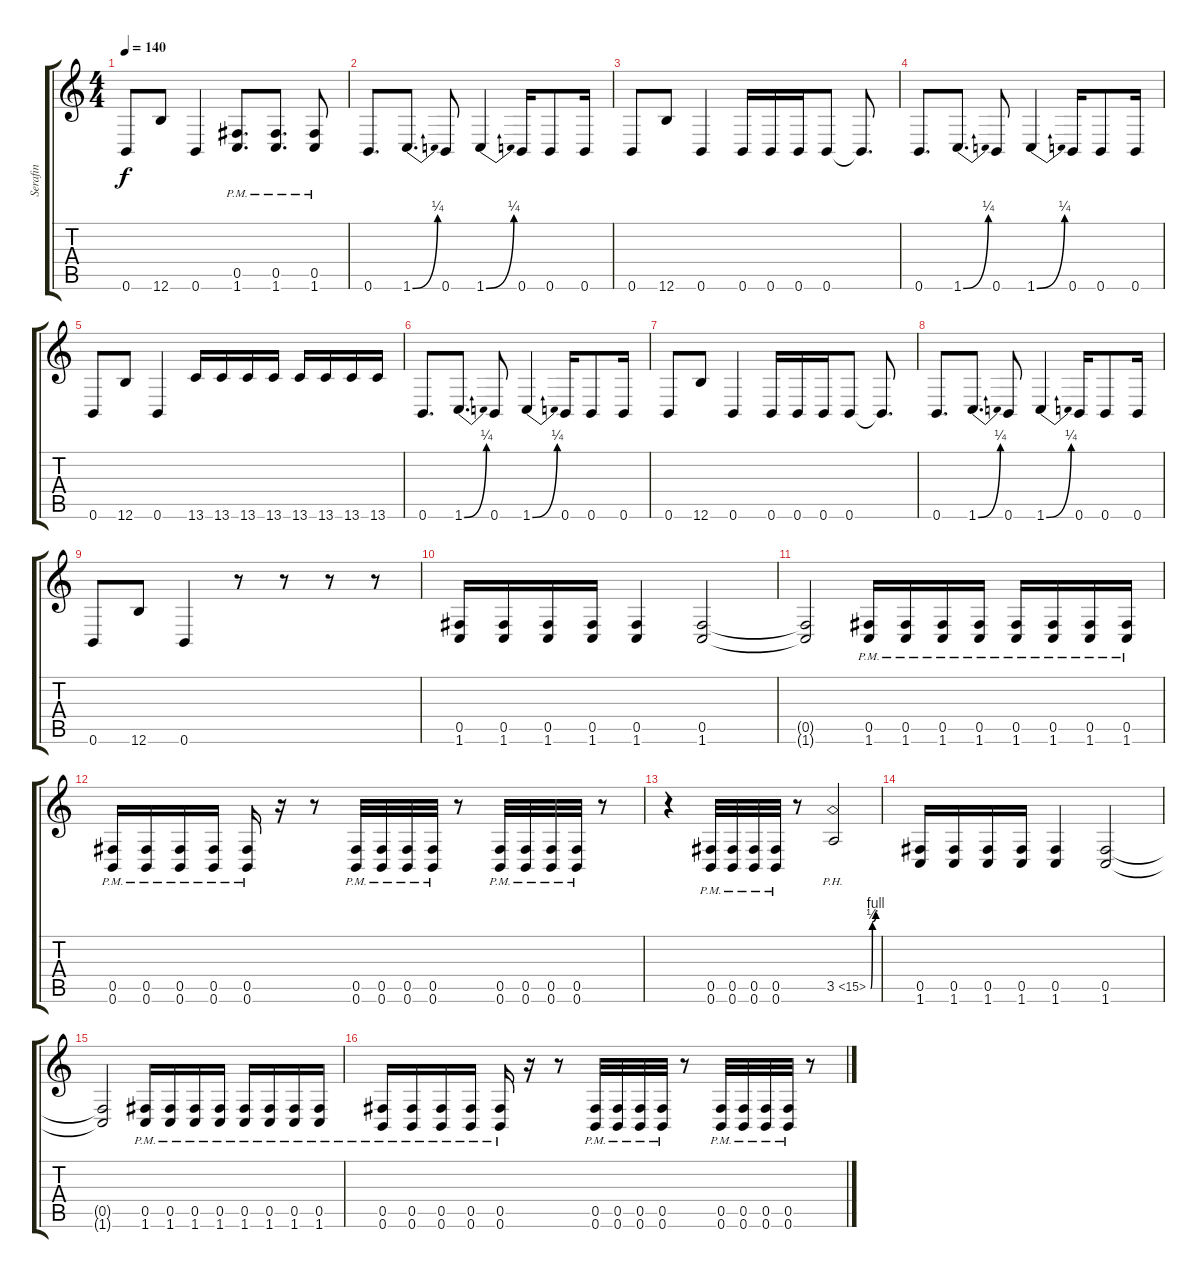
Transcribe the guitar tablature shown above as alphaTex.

\track ("Serafin" "Serafin") {instrument distortionguitar}
\staff {score tabs}
\tuning (Db4 Ab3 E3 B2 Gb2 B1) {hide}
\ts (4 4)
\tempo 140
\clef g2
\ks c
0.6.8{dy f} 12.6.8 0.6.4 (0.5{pm} 1.6{pm}).8{d} (0.5{pm} 1.6{pm}).8{d} (0.5{pm} 1.6{pm}).8 |
0.6.8{d} 1.6{be (bend 0 0 60 1)}.8{d} 0.6.8 1.6{be (bend 0 0 60 1)}.4 0.6.16 0.6.8 0.6.16 |
0.6.8 12.6.8 0.6.4 0.6.16 0.6.16 0.6.16 0.6.8 0.6{t}.8{d} |
0.6.8{d} 1.6{be (bend 0 0 60 1)}.8{d} 0.6.8 1.6{be (bend 0 0 60 1)}.4 0.6.16 0.6.8 0.6.16 |
0.6.8 12.6.8 0.6.4 13.6.16 13.6.16 13.6.16 13.6.16 13.6.16 13.6.16 13.6.16 13.6.16 |
0.6.8{d} 1.6{be (bend 0 0 60 1)}.8{d} 0.6.8 1.6{be (bend 0 0 60 1)}.4 0.6.16 0.6.8 0.6.16 |
0.6.8 12.6.8 0.6.4 0.6.16 0.6.16 0.6.16 0.6.8 0.6{t}.8{d} |
0.6.8{d} 1.6{be (bend 0 0 60 1)}.8{d} 0.6.8 1.6{be (bend 0 0 60 1)}.4 0.6.16 0.6.8 0.6.16 |
0.6.8 12.6.8 0.6.4 r.8 r.8 r.8 r.8 |
(0.5 1.6).16 (0.5 1.6).16 (0.5 1.6).16 (0.5 1.6).16 (0.5 1.6).4 (0.5 1.6).2 |
(0.5{t} 1.6{t}).2 (0.5{pm} 1.6{pm}).16 (0.5{pm} 1.6{pm}).16 (0.5{pm} 1.6{pm}).16 (0.5{pm} 1.6{pm}).16 (0.5{pm} 1.6{pm}).16 (0.5{pm} 1.6{pm}).16 (0.5{pm} 1.6{pm}).16 (0.5{pm} 1.6{pm}).16 |
(0.5{pm} 0.6{pm}).16 (0.5{pm} 0.6{pm}).16 (0.5{pm} 0.6{pm}).16 (0.5{pm} 0.6{pm}).16 (0.5{pm} 0.6{pm}).16 r.16 r.8 (0.5{pm} 0.6{pm}).32 (0.5{pm} 0.6{pm}).32 (0.5{pm} 0.6{pm}).32 (0.5{pm} 0.6{pm}).32 r.8 (0.5{pm} 0.6{pm}).32 (0.5{pm} 0.6{pm}).32 (0.5{pm} 0.6{pm}).32 (0.5{pm} 0.6{pm}).32 r.8 |
r.4 (0.5{pm} 0.6{pm}).32 (0.5{pm} 0.6{pm}).32 (0.5{pm} 0.6{pm}).32 (0.5{pm} 0.6{pm}).32 r.8 3.5{be (custom 0 0 15 2 45 4 60 4) ph 12}.2 |
(0.5 1.6).16 (0.5 1.6).16 (0.5 1.6).16 (0.5 1.6).16 (0.5 1.6).4 (0.5 1.6).2 |
(0.5{t} 1.6{t}).2 (0.5{pm} 1.6{pm}).16 (0.5{pm} 1.6{pm}).16 (0.5{pm} 1.6{pm}).16 (0.5{pm} 1.6{pm}).16 (0.5{pm} 1.6{pm}).16 (0.5{pm} 1.6{pm}).16 (0.5{pm} 1.6{pm}).16 (0.5{pm} 1.6{pm}).16 |
(0.5{pm} 0.6{pm}).16 (0.5{pm} 0.6{pm}).16 (0.5{pm} 0.6{pm}).16 (0.5{pm} 0.6{pm}).16 (0.5{pm} 0.6{pm}).16 r.16 r.8 (0.5{pm} 0.6{pm}).32 (0.5{pm} 0.6{pm}).32 (0.5{pm} 0.6{pm}).32 (0.5{pm} 0.6{pm}).32 r.8 (0.5{pm} 0.6{pm}).32 (0.5{pm} 0.6{pm}).32 (0.5{pm} 0.6{pm}).32 (0.5{pm} 0.6{pm}).32 r.8
